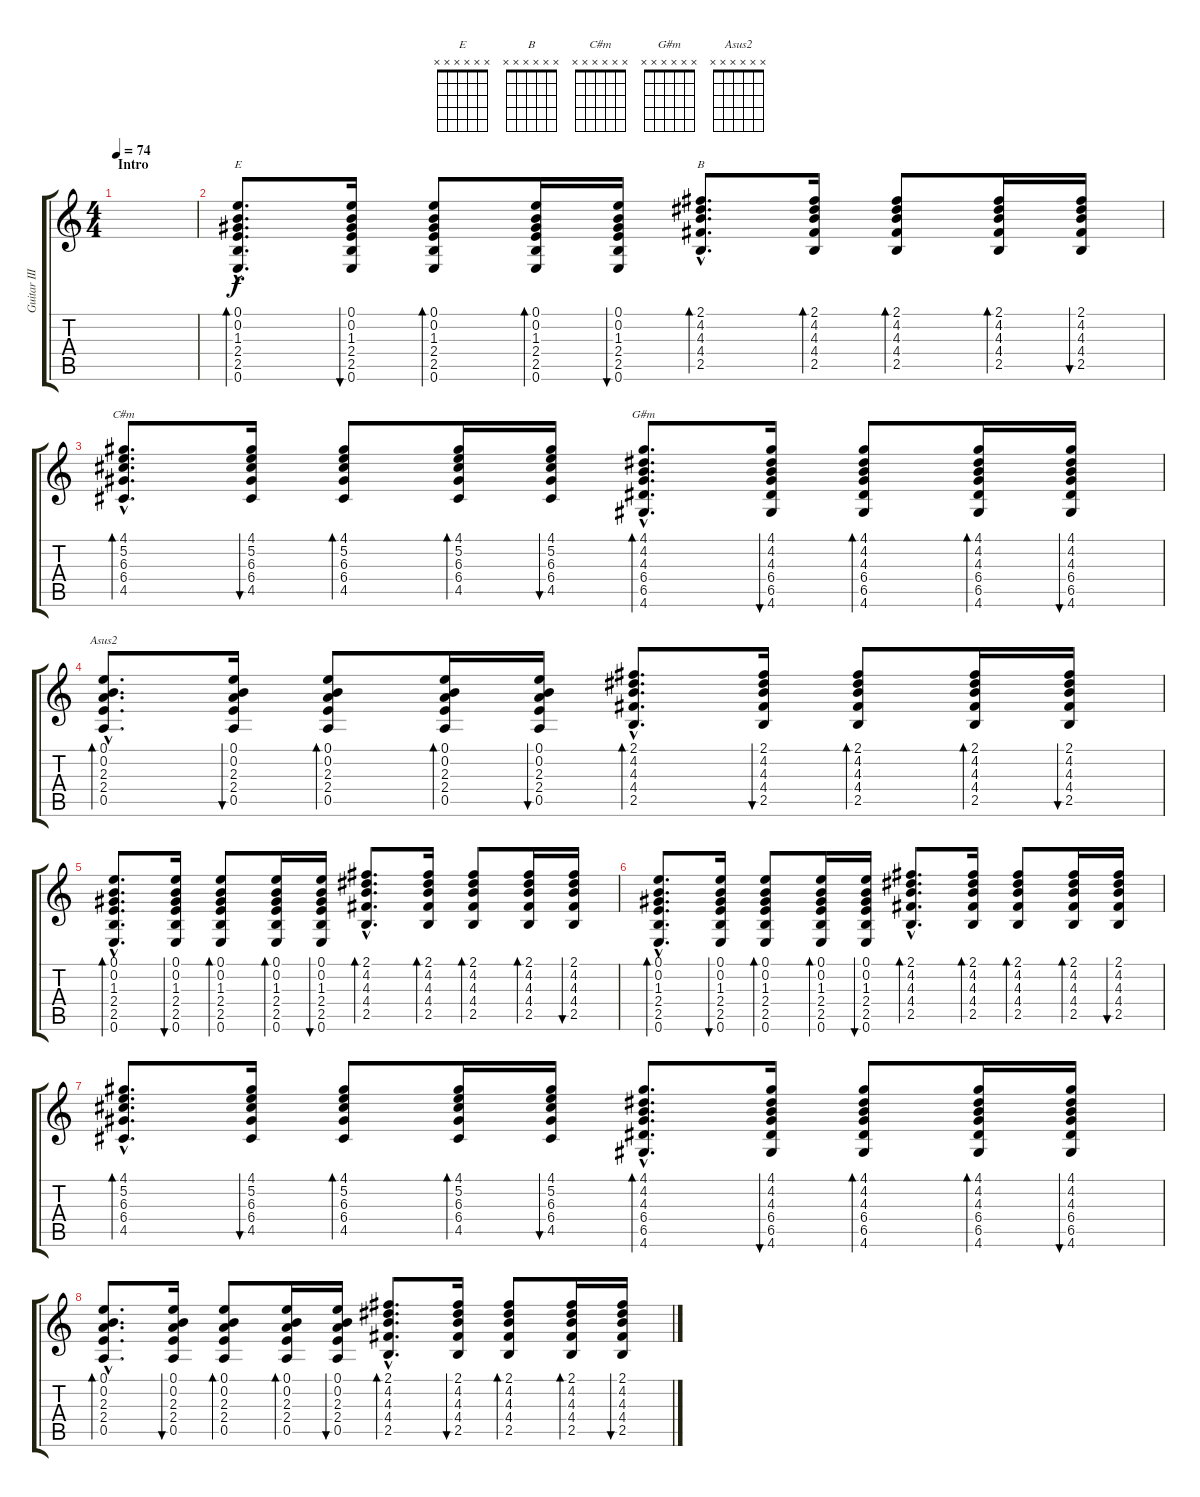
\track ("Guitar III" "Guitar III") {instrument acousticguitarsteel}
\staff {score tabs}
\tuning (E4 B3 G3 D3 A2 E2) {hide}
\chord ("E" x x x x x x)
\chord ("B" x x x x x x)
\chord ("C#m" x x x x x x)
\chord ("G#m" x x x x x x)
\chord ("Asus2" x x x x x x)
\ts (4 4)
\section ("" "Intro")
\tempo 74
\clef g2
\ks c
|
(0.1{hac} 0.2{hac} 1.3{hac} 2.4{hac} 2.5{hac} 0.6{hac}).8{d bd 60 ch "E"} (0.1 0.2 1.3 2.4 2.5 0.6).16{bu 60} (0.1 0.2 1.3 2.4 2.5 0.6).8{bd 60} (0.1 0.2 1.3 2.4 2.5 0.6).16{bd 60} (0.1 0.2 1.3 2.4 2.5 0.6).16{bu 60} (2.1{hac} 4.2{hac} 4.3{hac} 4.4{hac} 2.5{hac}).8{d bd 60 ch "B"} (2.1 4.2 4.3 4.4 2.5).16{bd 60} (2.1 4.2 4.3 4.4 2.5).8{bd 60} (2.1 4.2 4.3 4.4 2.5).16{bd 60} (2.1 4.2 4.3 4.4 2.5).16{bu 60} |
(4.1{hac} 5.2{hac} 6.3{hac} 6.4{hac} 4.5{hac}).8{d bd 60 ch "C#m"} (4.1 5.2 6.3 6.4 4.5).16{bu 60} (4.1 5.2 6.3 6.4 4.5).8{bd 60} (4.1 5.2 6.3 6.4 4.5).16{bd 60} (4.1 5.2 6.3 6.4 4.5).16{bu 60} (4.1{hac} 4.2{hac} 4.3{hac} 6.4{hac} 6.5{hac} 4.6{hac}).8{d bd 60 ch "G#m"} (4.1 4.2 4.3 6.4 6.5 4.6).16{bu 60} (4.1 4.2 4.3 6.4 6.5 4.6).8{bd 60} (4.1 4.2 4.3 6.4 6.5 4.6).16{bd 60} (4.1 4.2 4.3 6.4 6.5 4.6).16{bu 60} |
(0.1{hac} 0.2{hac} 2.3{hac} 2.4{hac} 0.5{hac}).8{d bd 60 ch "Asus2"} (0.1 0.2 2.3 2.4 0.5).16{bu 60} (0.1 0.2 2.3 2.4 0.5).8{bd 60} (0.1 0.2 2.3 2.4 0.5).16{bd 60} (0.1 0.2 2.3 2.4 0.5).16{bu 60} (2.1{hac} 4.2{hac} 4.3{hac} 4.4{hac} 2.5{hac}).8{d bd 60} (2.1 4.2 4.3 4.4 2.5).16{bu 60} (2.1 4.2 4.3 4.4 2.5).8{bd 60} (2.1 4.2 4.3 4.4 2.5).16{bd 60} (2.1 4.2 4.3 4.4 2.5).16{bu 60} |
(0.1{hac} 0.2{hac} 1.3{hac} 2.4{hac} 2.5{hac} 0.6{hac}).8{d bd 60} (0.1 0.2 1.3 2.4 2.5 0.6).16{bu 60} (0.1 0.2 1.3 2.4 2.5 0.6).8{bd 60} (0.1 0.2 1.3 2.4 2.5 0.6).16{bd 60} (0.1 0.2 1.3 2.4 2.5 0.6).16{bu 60} (2.1{hac} 4.2{hac} 4.3{hac} 4.4{hac} 2.5{hac}).8{d bd 60} (2.1 4.2 4.3 4.4 2.5).16{bd 60} (2.1 4.2 4.3 4.4 2.5).8{bd 60} (2.1 4.2 4.3 4.4 2.5).16{bd 60} (2.1 4.2 4.3 4.4 2.5).16{bu 60} |
(0.1{hac} 0.2{hac} 1.3{hac} 2.4{hac} 2.5{hac} 0.6{hac}).8{d bd 60} (0.1 0.2 1.3 2.4 2.5 0.6).16{bu 60} (0.1 0.2 1.3 2.4 2.5 0.6).8{bd 60} (0.1 0.2 1.3 2.4 2.5 0.6).16{bd 60} (0.1 0.2 1.3 2.4 2.5 0.6).16{bu 60} (2.1{hac} 4.2{hac} 4.3{hac} 4.4{hac} 2.5{hac}).8{d bd 60} (2.1 4.2 4.3 4.4 2.5).16{bd 60} (2.1 4.2 4.3 4.4 2.5).8{bd 60} (2.1 4.2 4.3 4.4 2.5).16{bd 60} (2.1 4.2 4.3 4.4 2.5).16{bu 60} |
(4.1{hac} 5.2{hac} 6.3{hac} 6.4{hac} 4.5{hac}).8{d bd 60} (4.1 5.2 6.3 6.4 4.5).16{bu 60} (4.1 5.2 6.3 6.4 4.5).8{bd 60} (4.1 5.2 6.3 6.4 4.5).16{bd 60} (4.1 5.2 6.3 6.4 4.5).16{bu 60} (4.1{hac} 4.2{hac} 4.3{hac} 6.4{hac} 6.5{hac} 4.6{hac}).8{d bd 60} (4.1 4.2 4.3 6.4 6.5 4.6).16{bu 60} (4.1 4.2 4.3 6.4 6.5 4.6).8{bd 60} (4.1 4.2 4.3 6.4 6.5 4.6).16{bd 60} (4.1 4.2 4.3 6.4 6.5 4.6).16{bu 60} |
(0.1{hac} 0.2{hac} 2.3{hac} 2.4{hac} 0.5{hac}).8{d bd 60} (0.1 0.2 2.3 2.4 0.5).16{bu 60} (0.1 0.2 2.3 2.4 0.5).8{bd 60} (0.1 0.2 2.3 2.4 0.5).16{bd 60} (0.1 0.2 2.3 2.4 0.5).16{bu 60} (2.1{hac} 4.2{hac} 4.3{hac} 4.4{hac} 2.5{hac}).8{d bd 60} (2.1 4.2 4.3 4.4 2.5).16{bu 60} (2.1 4.2 4.3 4.4 2.5).8{bd 60} (2.1 4.2 4.3 4.4 2.5).16{bd 60} (2.1 4.2 4.3 4.4 2.5).16{bu 60}
